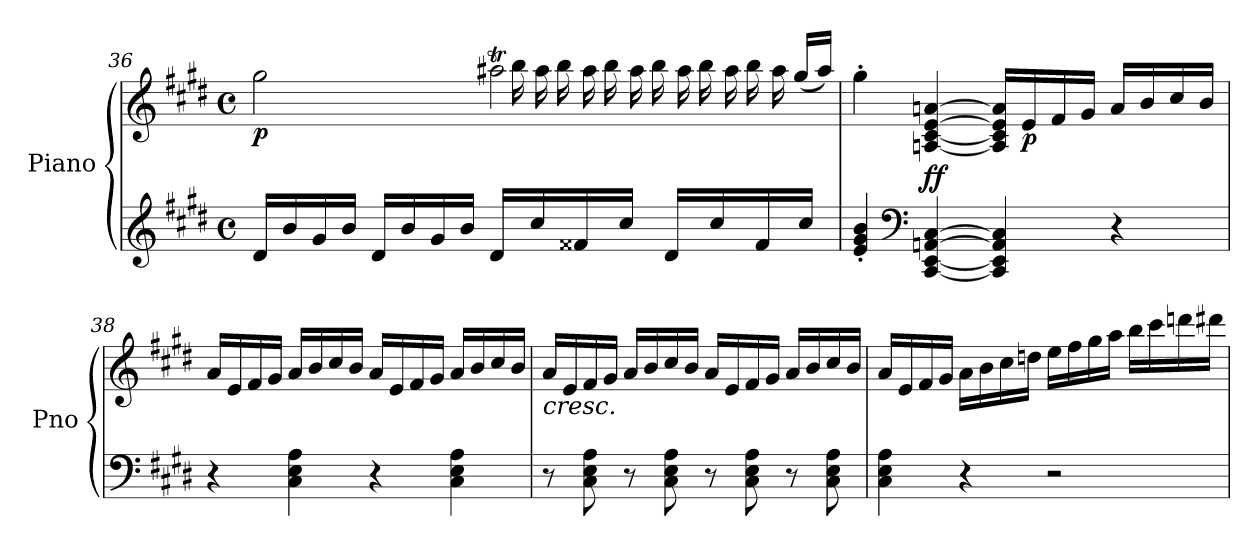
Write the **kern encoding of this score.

**kern	**kern	**dynam
*part1	*part1	*part1
*staff2	*staff1	*staff1/2
*I"Piano	*	*
*I'Pno	*	*
*clefG2	*clefG2	*
*k[f#c#g#d#]	*k[f#c#g#d#]	*
*M4/4	*M4/4	*
*met(c)	*met(c)	*
=36	=36	=36
*	*^	*
!	!	!	!LO:DY:b
16d#/LL	2gg#\	2ryy	p
16b/	.	.	.
16g#/	.	.	.
16b/JJ	.	.	.
16d#/LL	.	.	.
16b/	.	.	.
16g#/	.	.	.
16b/JJ	.	.	.
*	*	*Xtuplet	*
16d#/LL	2aa#Xt\	30ryy	.
.	.	30bb!	.
16cc#/	.	.	.
.	.	30aa#!	.
.	.	30bb!	.
16f##X/	.	.	.
.	.	30aa#!	.
.	.	30bb!	.
16cc#/JJ	.	.	.
.	.	30aa#!	.
.	.	30bb!	.
16d#/LL	.	.	.
.	.	30aa#!	.
.	.	30bb!	.
16cc#/	.	.	.
.	.	30aa#!	.
.	.	30bbTTT!	.
16f##/	.	.	.
.	.	30aa#!	.
.	.	(30gg#!/LL	.
16cc#/JJ	.	.	.
.	.	30aa#!/JJ)	.
*	*v	*v	*
!!LO:LB:g=z
=37	=37	=37
4e/' 4g#/' 4b/'	4gg#'\	.
*clefF4	*	*
!	!	!LO:DY:b
[4CC#/ [4EE/ [4AAn/ [4C#/	[4An/ [4c#/ [4e/ [4an/	ff
4CC#/] 4EE/] 4AA/] 4C#/]	16A/] 16c#/] 16e/] 16a/]LL	.
!	!	!LO:DY:b
.	16e/	p
.	16f#/	.
.	16g#/JJ	.
4r	16a/LL	.
.	16b/	.
.	16cc#/	.
.	16b/JJ	.
!!LO:LB:g=z
=38	=38	=38
4r	16a/LL	.
.	16e/	.
.	16f#/	.
.	16g#/JJ	.
4C#\ 4E\ 4A\	16a/LL	.
.	16b/	.
.	16cc#/	.
.	16b/JJ	.
4r	16a/LL	.
.	16e/	.
.	16f#/	.
.	16g#/JJ	.
4C#\ 4E\ 4A\	16a/LL	.
.	16b/	.
.	16cc#/	.
.	16b/JJ	.
=39	=39	=39
!	!LO:TX:b:i:t=cresc.	!
8r	16a/LL	.
.	16e/	.
8C#\ 8E\ 8A\	16f#/	.
.	16g#/JJ	.
8r	16a/LL	.
.	16b/	.
8C#\ 8E\ 8A\	16cc#/	.
.	16b/JJ	.
8r	16a/LL	.
.	16e/	.
8C#\ 8E\ 8A\	16f#/	.
.	16g#/JJ	.
8r	16a/LL	.
.	16b/	.
8C#\ 8E\ 8A\	16cc#/	.
.	16b/JJ	.
=40	=40	=40
4C#\ 4E\ 4A\	16a/LL	.
.	16e/	.
.	16f#/	.
.	16g#/JJ	.
4r	16a\LL	.
.	16b\	.
.	16cc#\	.
.	16ddn\JJ	.
2r	16ee\LL	.
.	16ff#\	.
.	16gg#\	.
.	16aa\JJ	.
.	16bb\LL	.
.	16ccc#\	.
.	16dddn\	.
.	16ddd#X\JJ	.
=	=	=
*-	*-	*-
